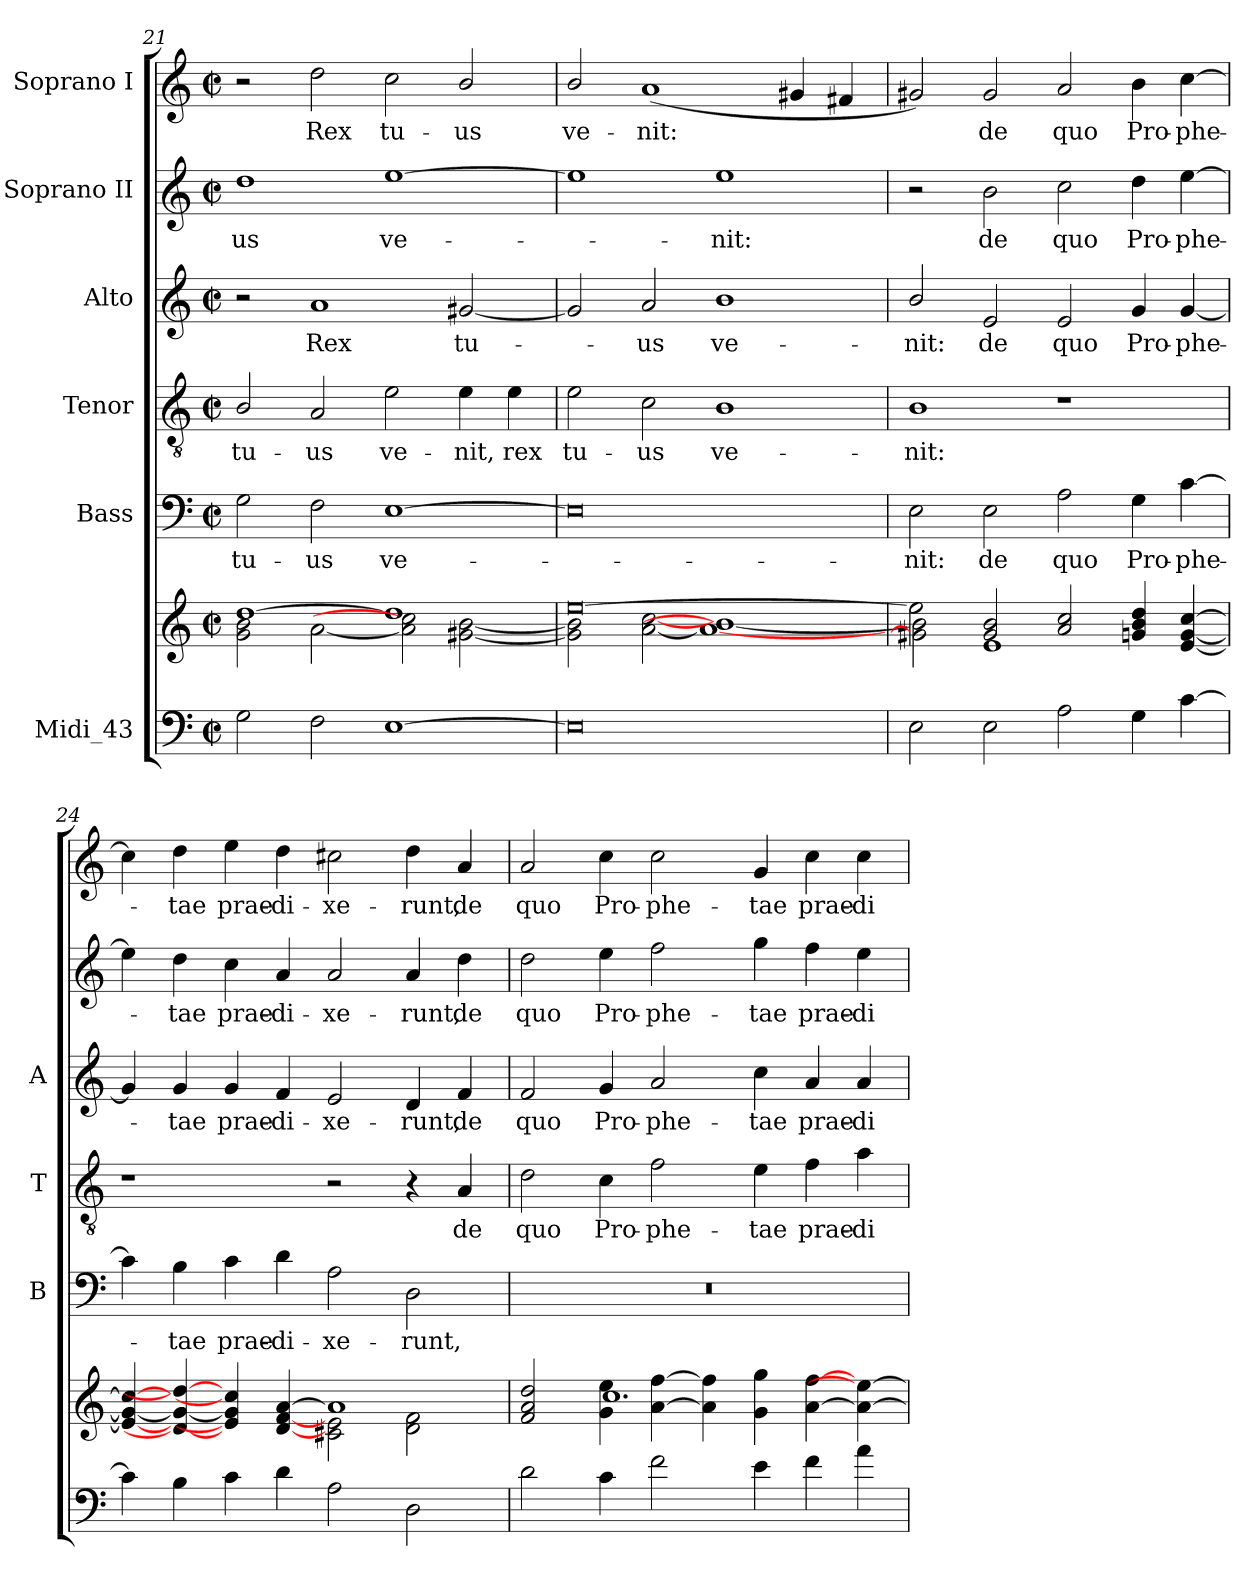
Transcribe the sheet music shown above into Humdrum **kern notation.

**kern	**kern	**kern	**text	**kern	**text	**kern	**text	**kern	**text	**kern	**text
*part6	*part6	*part5	*part5	*part4	*part4	*part3	*part3	*part2	*part2	*part1	*part1
*staff7	*staff6	*staff5	*staff5	*staff4	*staff4	*staff3	*staff3	*staff2	*staff2	*staff1	*staff1
*I"Midi_43	*	*I"Bass	*	*I"Tenor	*	*I"Alto	*	*I"Soprano II	*	*I"Soprano I	*
*	*	*I'B	*	*I'T	*	*I'A	*	*	*	*	*
!!LO:LB:g=z
*clefF4	*clefG2	*clefF4	*	*clefGv2	*	*clefG2	*	*clefG2	*	*clefG2	*
*k[]	*k[]	*k[]	*	*k[]	*	*k[]	*	*k[]	*	*k[]	*
*C:	*C:	*C:	*	*C:	*	*C:	*	*C:	*	*C:	*
*M4/2	*M4/2	*M4/2	*	*M4/2	*	*M4/2	*	*M4/2	*	*M4/2	*
*met(c|)	*met(c|)	*met(c|)	*	*met(c|)	*	*met(c|)	*	*met(c|)	*	*met(c|)	*
=21	=21	=21	=21	=21	=21	=21	=21	=21	=21	=21	=21
*	*^	*	*	*	*	*	*	*	*	*	*
!	!	!	!	!LO:LY:b	!	!LO:LY:b	!	!	!	!LO:LY:b	!	!
2G	[1dd/	2g\ 2b\	2G	tu-	2B/	tu-	2r	.	1dd	-us	2r	.
!	!	!	!	!LO:LY:b	!	!LO:LY:b	!	!LO:LY:b	!	!	!	!LO:LY:b
2F	.	[2a\	2F	-us	2A	-us	1a	Rex	.	.	2dd	Rex
!	!	!	!	!LO:LY:b	!	!LO:LY:b	!	!	!	!LO:LY:b	!	!LO:LY:b
[1E	1dd/]	2a\] 2cc\]	[1E	ve-	2e	ve-	.	.	[1ee	ve-	2cc	tu-
!	!	!	!	!	!	!LO:LY:b	!	!LO:LY:b	!	!	!	!LO:LY:b
.	.	[2g#X\ [2b\	.	.	4e	-nit,	[2g#X	tu-	.	.	2b/	-us
!	!	!	!	!	!	!LO:LY:b	!	!	!	!	!	!
.	.	.	.	.	4e	rex	.	.	.	.	.	.
=22	=22	=22	=22	=22	=22	=22	=22	=22	=22	=22	=22	=22
!	!	!	!	!	!	!LO:LY:b	!	!	!	!	!	!LO:LY:b
0E]	[0ee/	2g#\] 2b\]	0E]	.	2e	tu-	2g#]	.	1ee]	.	2b/	ve-
!	!	!	!	!	!	!LO:LY:b	!	!LO:LY:b	!	!	!	!LO:LY:b
.	.	[2a\ [2cc\	.	.	2c	-us	2a	us	.	.	(<1a	-nit:
!	!	!	!	!	!	!LO:LY:b	!	!LO:LY:b	!	!LO:LY:b	!	!
.	.	1a\_ 1b\_	.	.	1B/	ve-	1b	ve-	1ee	nit:	.	.
.	.	.	.	.	.	.	.	.	.	.	4g#X	.
.	.	.	.	.	.	.	.	.	.	.	4f#X	.
=23	=23	=23	=23	=23	=23	=23	=23	=23	=23	=23	=23	=23
!	!	!	!	!LO:LY:b	!	!LO:LY:b	!	!LO:LY:b	!	!	!	!
2E	2ee\]	2g#X\] 2b\]	2E	nit:	1B/	-nit:	2b/	-nit:	2r	.	2g#X)	.
!	!	!	!	!LO:LY:b	!	!	!	!LO:LY:b	!	!LO:LY:b	!	!LO:LY:b
2E	2g#/ 2b/	1e\	2E	de	.	.	2e	de	2b	de	2g#	de
!	!	!	!	!LO:LY:b	!	!	!	!LO:LY:b	!	!LO:LY:b	!	!LO:LY:b
2A	2a/ 2cc/	.	2A	quo	1r	.	2e	quo	2cc	quo	2a	quo
!	!	!	!	!LO:LY:b	!	!	!	!LO:LY:b	!	!LO:LY:b	!	!LO:LY:b
4G	4gn/ 4b/ 4dd/	2ryy	4G	Pro-	.	.	4g	Pro-	4dd	Pro-	4b	Pro-
!	!	!	!	!LO:LY:b	!	!	!	!LO:LY:b	!	!LO:LY:b	!	!LO:LY:b
[4c	[4e/ [4g/ [4cc/	.	[4c	-phe-	.	.	[4g	-phe-	[4ee	-phe-	[4cc	-phe-
=24	=24	=24	=24	=24	=24	=24	=24	=24	=24	=24	=24	=24
4c]	4e/_ 4g/_ 4cc/_	1ryy	4c]	.	1r	.	4g]	.	4ee]	.	4cc]	.
!	!	!	!	!LO:LY:b	!	!	!	!LO:LY:b	!	!LO:LY:b	!	!LO:LY:b
4B	4d/_ 4g/_ 4dd/_	.	4B	tae	.	.	4g	tae	4dd	tae	4dd	tae
!	!	!	!	!LO:LY:b	!	!	!	!LO:LY:b	!	!LO:LY:b	!	!LO:LY:b
4c	4e/] 4g/] 4cc/]	.	4c	prae-	.	.	4g	prae-	4cc	prae-	4ee	prae-
!	!	!	!	!LO:LY:b	!	!	!	!LO:LY:b	!	!LO:LY:b	!	!LO:LY:b
4d	[4d/ [4f/ [4a/	.	4d	-di-	.	.	4f	-di-	4a	-di-	4dd	-di-
!	!	!	!	!LO:LY:b	!	!	!	!LO:LY:b	!	!LO:LY:b	!	!LO:LY:b
2A	1a/]	2c#X\ 2e\	2A	-xe-	2r	.	2e	-xe-	2a	-xe-	2cc#X	-xe-
!	!	!	!	!LO:LY:b	!	!	!	!LO:LY:b	!	!LO:LY:b	!	!LO:LY:b
2D	.	2d\ 2f\	2D	-runt,	4r	.	4d	-runt,	4a	-runt,	4dd	-runt,
!	!	!	!	!	!	!LO:LY:b	!	!LO:LY:b	!	!LO:LY:b	!	!LO:LY:b
.	.	.	.	.	4A	de	4f	de	4dd	de	4a	de
=25	=25	=25	=25	=25	=25	=25	=25	=25	=25	=25	=25	=25
!	!	!	!	!	!	!LO:LY:b	!	!LO:LY:b	!	!LO:LY:b	!	!LO:LY:b
2d	2f/ 2a/ 2dd/	2ryy	0r	.	2d	quo	2f	quo	2dd	quo	2a	quo
!	!	!	!	!	!	!LO:LY:b	!	!LO:LY:b	!	!LO:LY:b	!	!LO:LY:b
4c	4g\ 4ee\	1.cc\	.	.	4c	Pro-	4g	Pro-	4ee	Pro-	4cc	Pro-
!	!	!	!	!	!	!LO:LY:b	!	!LO:LY:b	!	!LO:LY:b	!	!LO:LY:b
2f	[4a\ [4ff\	.	.	.	2f	-phe-	2a	-phe-	2ff	-phe-	2cc	-phe-
.	4a\] 4ff\]	.	.	.	.	.	.	.	.	.	.	.
!	!	!	!	!	!	!LO:LY:b	!	!LO:LY:b	!	!LO:LY:b	!	!LO:LY:b
4e	4g\ 4gg\	.	.	.	4e	-tae	4cc	-tae	4gg	-tae	4g	-tae
!	!	!	!	!	!	!LO:LY:b	!	!LO:LY:b	!	!LO:LY:b	!	!LO:LY:b
4f	[4a\ [4ff\	.	.	.	4f	prae-	4a	prae-	4ff	prae-	4cc	prae-
!	!	!	!	!	!	!LO:LY:b	!	!LO:LY:b	!	!LO:LY:b	!	!LO:LY:b
4a	4a\_ 4ee\_	.	.	.	4a	-di-	4a	-di-	4ee	-di-	4cc	-di-
*	*v	*v	*	*	*	*	*	*	*	*	*	*
=	=	=	=	=	=	=	=	=	=	=	=
*-	*-	*-	*-	*-	*-	*-	*-	*-	*-	*-	*-
